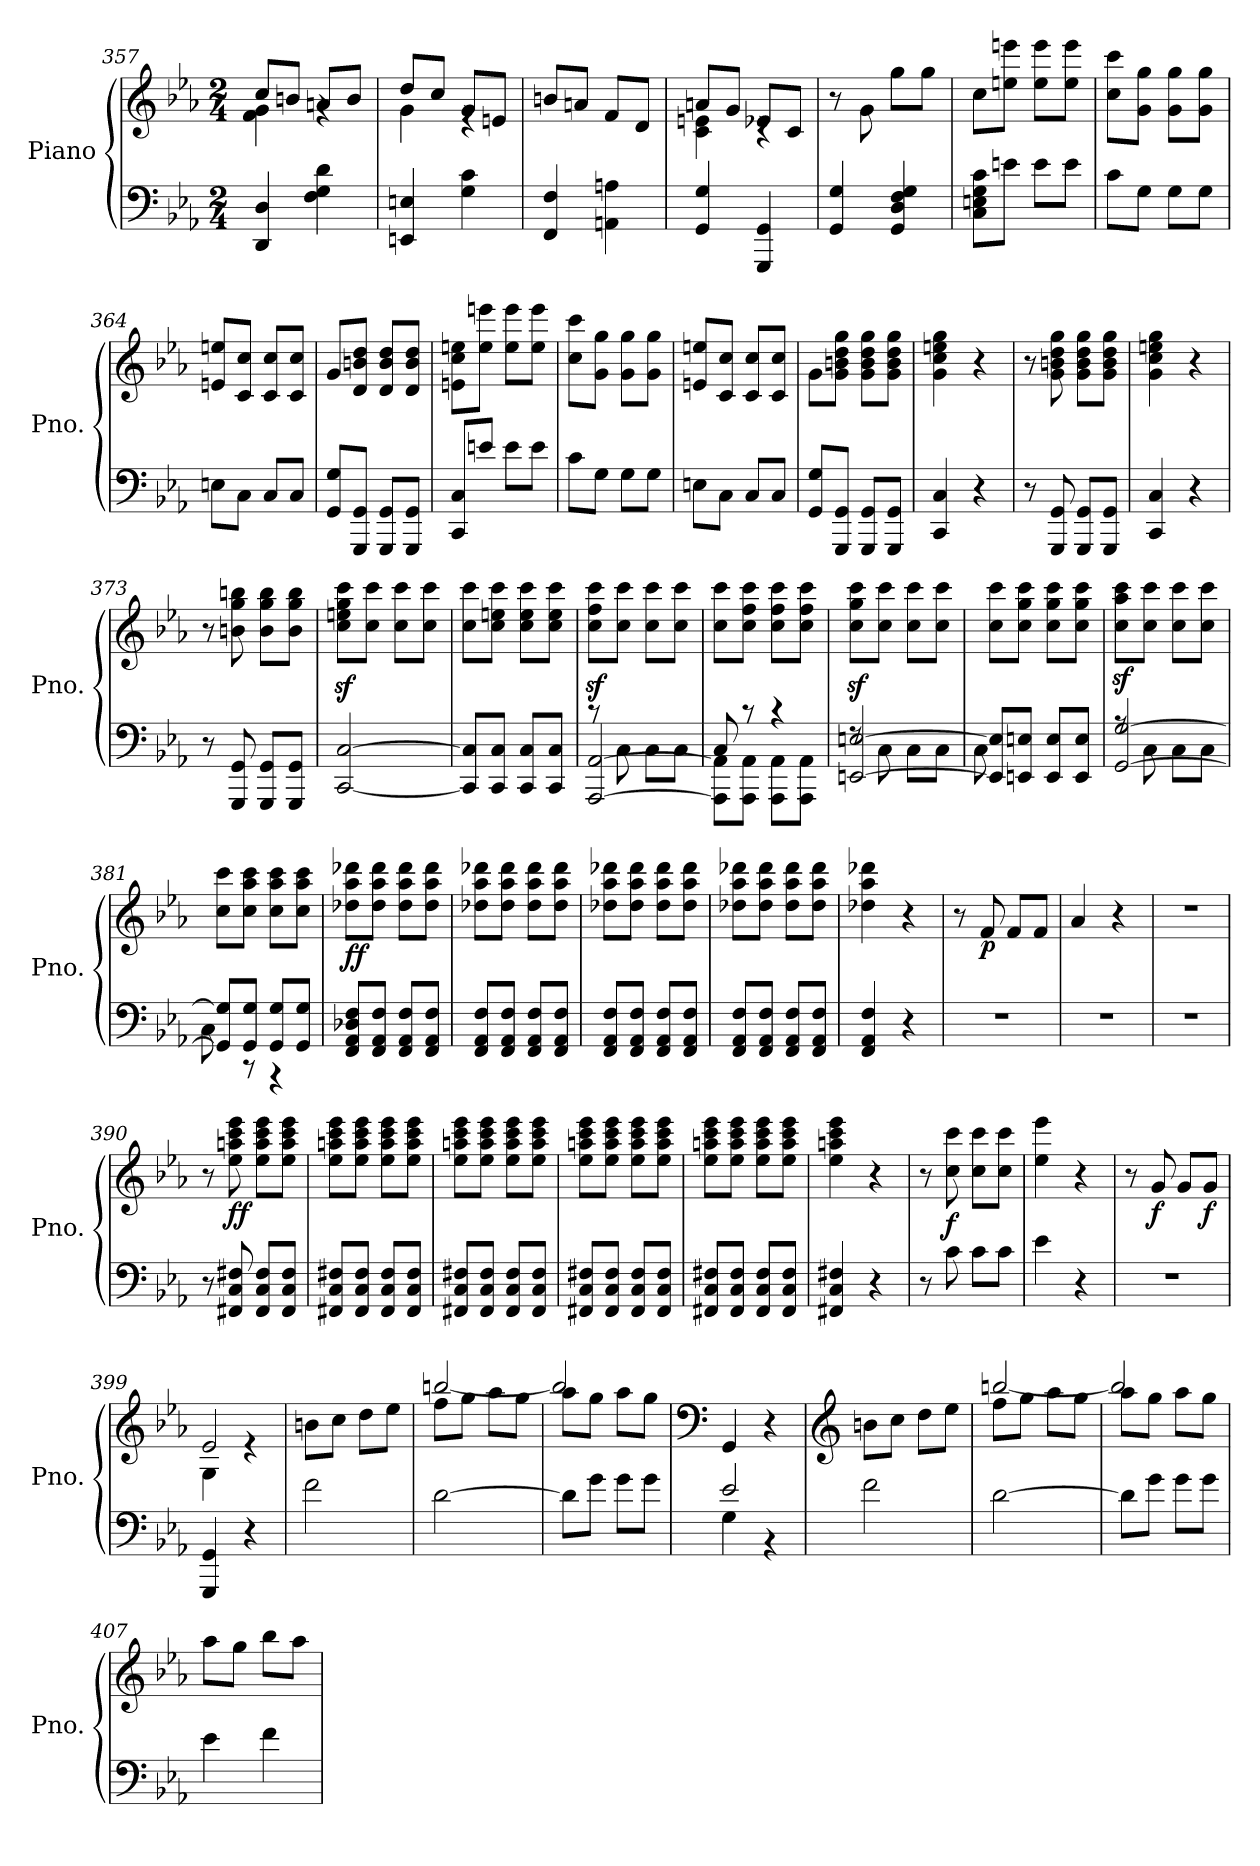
**kern	**kern	**dynam
*part1	*part1	*part1
*staff2	*staff1	*staff1/2
*I"Piano	*	*
*I'Pno.	*	*
*clefF4	*clefG2	*
*k[b-e-a-]	*k[b-e-a-]	*
*M2/4	*M2/4	*
=357	=357	=357
*	*^	*
4DD/ 4D/	8cc/L	4f\ 4g\	.
.	8bn/J	.	.
4F\ 4G\ 4d\	8an/L	4rg	.
.	8b/J	.	.
=358	=358	=358	=358
4EEn/ 4En/	8dd/L	4g\	.
.	8cc/J	.	.
4G\ 4c\	8g/L	4re	.
.	8en/J	.	.
*	*v	*v	*
=359	=359	=359
4FF/ 4F/	8bn/L	.
.	8an/J	.
4AAn\ 4An\	8f/L	.
.	8d/J	.
=360	=360	=360
*	*^	*
4GG/ 4G/	8an/L	4c\ 4en\	.
.	8g/J	.	.
4GGG/ 4GG/	8e-X/L	4rc	.
.	8c/J	.	.
*	*v	*v	*
=361	=361	=361
4GG/ 4G/	8r	.
.	8g\	.
4GG/ 4D/ 4F/ 4G/	8gg\L	.
.	8gg\J	.
=362	=362	=362
8C\ 8En\ 8G\ 8c\L	8cc\L	.
8en\J	8een\ 8eeen\J	.
8e\L	8ee\ 8eee\L	.
8e\J	8ee\ 8eee\J	.
=363	=363	=363
8c\L	8cc\ 8ccc\L	.
8G\J	8g\ 8gg\J	.
8G\L	8g\ 8gg\L	.
8G\J	8g\ 8gg\J	.
!!LO:LB:g=z
=364	=364	=364
8En\L	8en/ 8een/L	.
8C\J	8c/ 8cc/J	.
8C/L	8c/ 8cc/L	.
8C/J	8c/ 8cc/J	.
=365	=365	=365
8GG/ 8G/L	8g/L	.
8GGG/ 8GG/J	8d/ 8bn/ 8dd/J	.
8GGG/ 8GG/L	8d/ 8b/ 8dd/L	.
8GGG/ 8GG/J	8d/ 8b/ 8dd/J	.
=366	=366	=366
8CC/ 8C/L	8en\ 8cc\ 8een\L	.
8en/J	8ee\ 8eeen\J	.
8e\L	8ee\ 8eee\L	.
8e\J	8ee\ 8eee\J	.
=367	=367	=367
8c\L	8cc\ 8ccc\L	.
8G\J	8g\ 8gg\J	.
8G\L	8g\ 8gg\L	.
8G\J	8g\ 8gg\J	.
=368	=368	=368
8En\L	8en/ 8een/L	.
8C\J	8c/ 8cc/J	.
8C/L	8c/ 8cc/L	.
8C/J	8c/ 8cc/J	.
=369	=369	=369
8GG/ 8G/L	8g\L	.
8GGG/ 8GG/J	8g\ 8bn\ 8dd\ 8gg\J	.
8GGG/ 8GG/L	8g\ 8b\ 8dd\ 8gg\L	.
8GGG/ 8GG/J	8g\ 8b\ 8dd\ 8gg\J	.
=370	=370	=370
4CC/ 4C/	4g\ 4cc\ 4een\ 4gg\	.
4r	4r	.
=371	=371	=371
8r	8r	.
8GGG/ 8GG/	8g\ 8bn\ 8dd\ 8gg\	.
8GGG/ 8GG/L	8g\ 8b\ 8dd\ 8gg\L	.
8GGG/ 8GG/J	8g\ 8b\ 8dd\ 8gg\J	.
=372	=372	=372
4CC/ 4C/	4g\ 4cc\ 4een\ 4gg\	.
4r	4r	.
!!LO:PB:g=z
=373	=373	=373
8r	8r	.
8GGG/ 8GG/	8bn\ 8gg\ 8bbn\	.
8GGG/ 8GG/L	8b\ 8gg\ 8bb\L	.
8GGG/ 8GG/J	8b\ 8gg\ 8bb\J	.
=374	=374	=374
[2CC/ [2C/	8cc\z< 8een\z< 8gg\z< 8ccc\z<L	.
.	8cc\ 8ccc\J	.
.	8cc\ 8ccc\L	.
.	8cc\ 8ccc\J	.
=375	=375	=375
8CC/] 8C/]L	8cc\ 8ccc\L	.
8CC/ 8C/J	8cc\ 8een\ 8ccc\J	.
8CC/ 8C/L	8cc\ 8ee\ 8ccc\L	.
8CC/ 8C/J	8cc\ 8ee\ 8ccc\J	.
=376	=376	=376
*^	*	*
[2AAA-/ [2AA-/	8rc	8cc\z< 8ff\z< 8ccc\z<L	.
.	8C\	8cc\ 8ccc\J	.
.	8C\L	8cc\ 8ccc\L	.
.	8C\J	8cc\ 8ccc\J	.
=377	=377	=377	=377
8AAA-\] 8AA-\]L	8C/	8cc\ 8ccc\L	.
8AAA-\ 8AA-\J	8rc	8cc\ 8ff\ 8ccc\J	.
8AAA-\ 8AA-\L	4rc	8cc\ 8ff\ 8ccc\L	.
8AAA-\ 8AA-\J	.	8cc\ 8ff\ 8ccc\J	.
=378	=378	=378	=378
[2EEn/ [2En/	8rF	8cc\z< 8gg\z< 8ccc\z<L	.
.	8C\	8cc\ 8ccc\J	.
.	8C\L	8cc\ 8ccc\L	.
.	8C\J	8cc\ 8ccc\J	.
=379	=379	=379	=379
8EE/] 8E/]L	8C\	8cc\ 8ccc\L	.
8EEn/ 8En/J	8rFyy	8cc\ 8gg\ 8ccc\J	.
8EE/ 8E/L	4rFyy	8cc\ 8gg\ 8ccc\L	.
8EE/ 8E/J	.	8cc\ 8gg\ 8ccc\J	.
=380	=380	=380	=380
[2GG/ [2G/	8rA	8cc\z< 8aa-\z< 8ccc\z<L	.
.	8C\	8cc\ 8ccc\J	.
.	8C\L	8cc\ 8ccc\L	.
.	8C\J	8cc\ 8ccc\J	.
=381	=381	=381	=381
8GG/] 8G/]L	8C\	8cc\ 8ccc\L	.
8GG/ 8G/J	8r	8cc\ 8aa-\ 8ccc\J	.
8GG/ 8G/L	4r	8cc\ 8aa-\ 8ccc\L	.
8GG/ 8G/J	.	8cc\ 8aa-\ 8ccc\J	.
*v	*v	*	*
!!LO:LB:g=z
=382	=382	=382
!	!	!LO:DY:b
8FF/ 8AA-/ 8D-X/ 8F/L	8dd-X\ 8aa-\ 8ddd-X\L	ff
8FF/ 8AA-/ 8F/J	8dd-\ 8aa-\ 8ddd-\J	.
8FF/ 8AA-/ 8F/L	8dd-\ 8aa-\ 8ddd-\L	.
8FF/ 8AA-/ 8F/J	8dd-\ 8aa-\ 8ddd-\J	.
=383	=383	=383
8FF/ 8AA-/ 8F/L	8dd-X\ 8aa-\ 8ddd-X\L	.
8FF/ 8AA-/ 8F/J	8dd-\ 8aa-\ 8ddd-\J	.
8FF/ 8AA-/ 8F/L	8dd-\ 8aa-\ 8ddd-\L	.
8FF/ 8AA-/ 8F/J	8dd-\ 8aa-\ 8ddd-\J	.
=384	=384	=384
8FF/ 8AA-/ 8F/L	8dd-X\ 8aa-\ 8ddd-X\L	.
8FF/ 8AA-/ 8F/J	8dd-\ 8aa-\ 8ddd-\J	.
8FF/ 8AA-/ 8F/L	8dd-\ 8aa-\ 8ddd-\L	.
8FF/ 8AA-/ 8F/J	8dd-\ 8aa-\ 8ddd-\J	.
=385	=385	=385
8FF/ 8AA-/ 8F/L	8dd-X\ 8aa-\ 8ddd-X\L	.
8FF/ 8AA-/ 8F/J	8dd-\ 8aa-\ 8ddd-\J	.
8FF/ 8AA-/ 8F/L	8dd-\ 8aa-\ 8ddd-\L	.
8FF/ 8AA-/ 8F/J	8dd-\ 8aa-\ 8ddd-\J	.
=386	=386	=386
4FF/ 4AA-/ 4F/	4dd-X\ 4aa-\ 4ddd-X\	.
4r	4r	.
=387	=387	=387
2r	8r	.
!	!	!LO:DY:b
.	8f/	p
.	8f/L	.
.	8f/J	.
=388	=388	=388
2r	4a-/	.
.	4r	.
=389	=389	=389
2r	2r	.
=390	=390	=390
8r	8r	.
!	!	!LO:DY:b
8FF#X/ 8C/ 8F#X/	8ee-\ 8aan\ 8ccc\ 8eee-\	ff
8FF#/ 8C/ 8F#/L	8ee-\ 8aa\ 8ccc\ 8eee-\L	.
8FF#/ 8C/ 8F#/J	8ee-\ 8aa\ 8ccc\ 8eee-\J	.
!!LO:LB:g=z
=391	=391	=391
8FF#X/ 8C/ 8F#X/L	8ee-\ 8aan\ 8ccc\ 8eee-\L	.
8FF#/ 8C/ 8F#/J	8ee-\ 8aa\ 8ccc\ 8eee-\J	.
8FF#/ 8C/ 8F#/L	8ee-\ 8aa\ 8ccc\ 8eee-\L	.
8FF#/ 8C/ 8F#/J	8ee-\ 8aa\ 8ccc\ 8eee-\J	.
=392	=392	=392
8FF#X/ 8C/ 8F#X/L	8ee-\ 8aan\ 8ccc\ 8eee-\L	.
8FF#/ 8C/ 8F#/J	8ee-\ 8aa\ 8ccc\ 8eee-\J	.
8FF#/ 8C/ 8F#/L	8ee-\ 8aa\ 8ccc\ 8eee-\L	.
8FF#/ 8C/ 8F#/J	8ee-\ 8aa\ 8ccc\ 8eee-\J	.
=393	=393	=393
8FF#X/ 8C/ 8F#X/L	8ee-\ 8aan\ 8ccc\ 8eee-\L	.
8FF#/ 8C/ 8F#/J	8ee-\ 8aa\ 8ccc\ 8eee-\J	.
8FF#/ 8C/ 8F#/L	8ee-\ 8aa\ 8ccc\ 8eee-\L	.
8FF#/ 8C/ 8F#/J	8ee-\ 8aa\ 8ccc\ 8eee-\J	.
=394	=394	=394
8FF#X/ 8C/ 8F#X/L	8ee-\ 8aan\ 8ccc\ 8eee-\L	.
8FF#/ 8C/ 8F#/J	8ee-\ 8aa\ 8ccc\ 8eee-\J	.
8FF#/ 8C/ 8F#/L	8ee-\ 8aa\ 8ccc\ 8eee-\L	.
8FF#/ 8C/ 8F#/J	8ee-\ 8aa\ 8ccc\ 8eee-\J	.
=395	=395	=395
4FF#X/ 4C/ 4F#X/	4ee-\ 4aan\ 4ccc\ 4eee-\	.
4r	4r	.
=396	=396	=396
8r	8r	.
!	!	!LO:DY:b
8c\	8cc\ 8ccc\	f
8c\L	8cc\ 8ccc\L	.
8c\J	8cc\ 8ccc\J	.
=397	=397	=397
4e-\	4ee-\ 4eee-\	.
4r	4r	.
=398	=398	=398
2r	8r	.
!	!	!LO:DY:b
.	8g/	f
.	8g/L	.
!	!	!LO:DY:b
.	8g/J	f
=399	=399	=399
*	*^	*
4GGG/ 4GG/	2e-/	4G\	.
4r	.	4re	.
*	*v	*v	*
!!LO:LB:g=z
=400	=400	=400
2f\	8bn\L	.
.	8cc\J	.
.	8dd\L	.
.	8ee-\J	.
=401	=401	=401
*	*^	*
[2d\	8ff\L	[2bbn/	.
.	8gg\J	.	.
.	8aa-\L	.	.
.	8gg\J	.	.
=402	=402	=402	=402
8d\L]	8aa-\L	2bb/]	.
8g\J	8gg\J	.	.
8g\L	8aa-\L	.	.
8g\J	8gg\J	.	.
*	*v	*v	*
=403	=403	=403
*	*clefF4	*
*^	*	*
2e-/	4G\	4GG/	.
.	4r	4r	.
*v	*v	*	*
=404	=404	=404
*	*clefG2	*
2f\	8bn\L	.
.	8cc\J	.
.	8dd\L	.
.	8ee-\J	.
=405	=405	=405
*	*^	*
[2d\	8ff\L	[2bbn/	.
.	8gg\J	.	.
.	8aa-\L	.	.
.	8gg\J	.	.
=406	=406	=406	=406
8d\L]	8aa-\L	2bb/]	.
8g\J	8gg\J	.	.
8g\L	8aa-\L	.	.
8g\J	8gg\J	.	.
*	*v	*v	*
=407	=407	=407
4e-\	8aa-\L	.
.	8gg\J	.
4f\	8bb-\L	.
.	8aa-\J	.
=	=	=
*-	*-	*-
